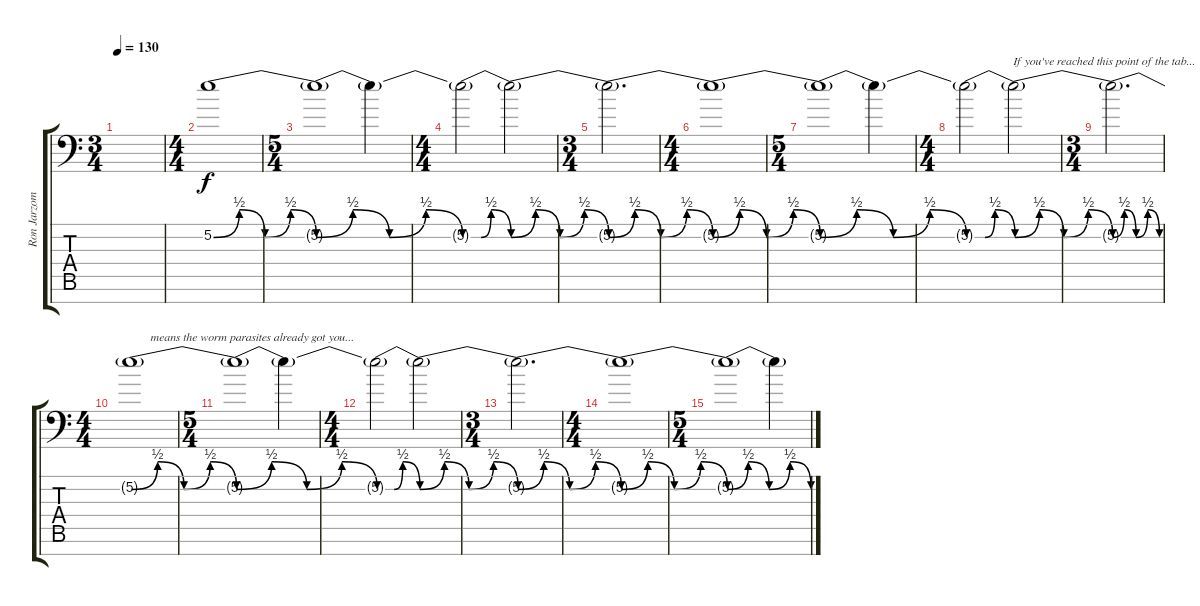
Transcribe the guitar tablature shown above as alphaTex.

\track ("Ron Jarzombek Lead 1" "Ron Jarzom") {instrument overdrivenguitar}
\staff {score tabs}
\tuning (E4 B3 G3 D3 A2 E2 A1) {hide}
\ts (3 4)
\tempo 130
\clef f4
\ks c
|
\ts (4 4)
5.2{be (custom 0 0 15 2 30 0 45 2 60 0)}.1{dy f volume 13 balance 4} |
\ts (5 4)
5.2{be (custom 0 0 15 2 30 0 45 2 60 0) t}.1 5.2{t}.4 |
\ts (4 4)
5.2{be (custom 0 0 15 0 30 2 60 0) t}.2 5.2{be (custom 0 0 15 2 30 0 45 2 60 0) t}.2 |
\ts (3 4)
5.2{be (custom 0 0 15 2 30 0 45 2 60 0) t}.2{d} |
\ts (4 4)
5.2{be (custom 0 0 15 2 30 0 45 2 60 0) t}.1 |
\ts (5 4)
5.2{be (custom 0 0 15 2 30 0 45 2 60 0) t}.1 5.2{t}.4 |
\ts (4 4)
5.2{be (custom 0 0 15 0 30 2 60 0) t}.2 5.2{be (custom 0 0 15 2 30 0 45 2 60 0) t}.2{txt "If you've reached this point of the tab..."} |
\ts (3 4)
5.2{be (custom 0 0 15 2 30 0 45 2 60 0) t}.2{d} |
\ts (4 4)
5.2{be (custom 0 0 15 2 30 0 45 2 60 0) t}.1{txt "       means the worm parasites already got you..."} |
\ts (5 4)
5.2{be (custom 0 0 15 2 30 0 45 2 60 0) t}.1 5.2{t}.4 |
\ts (4 4)
5.2{be (custom 0 0 15 0 30 2 60 0) t}.2 5.2{be (custom 0 0 15 2 30 0 45 2 60 0) t}.2 |
\ts (3 4)
5.2{be (custom 0 0 15 2 30 0 45 2 60 0) t}.2{d} |
\ts (4 4)
5.2{be (custom 0 0 15 2 30 0 45 2 60 0) t}.1 |
\ts (5 4)
5.2{be (custom 0 0 15 2 30 0 45 2 60 0) t}.1 5.2{t}.4
